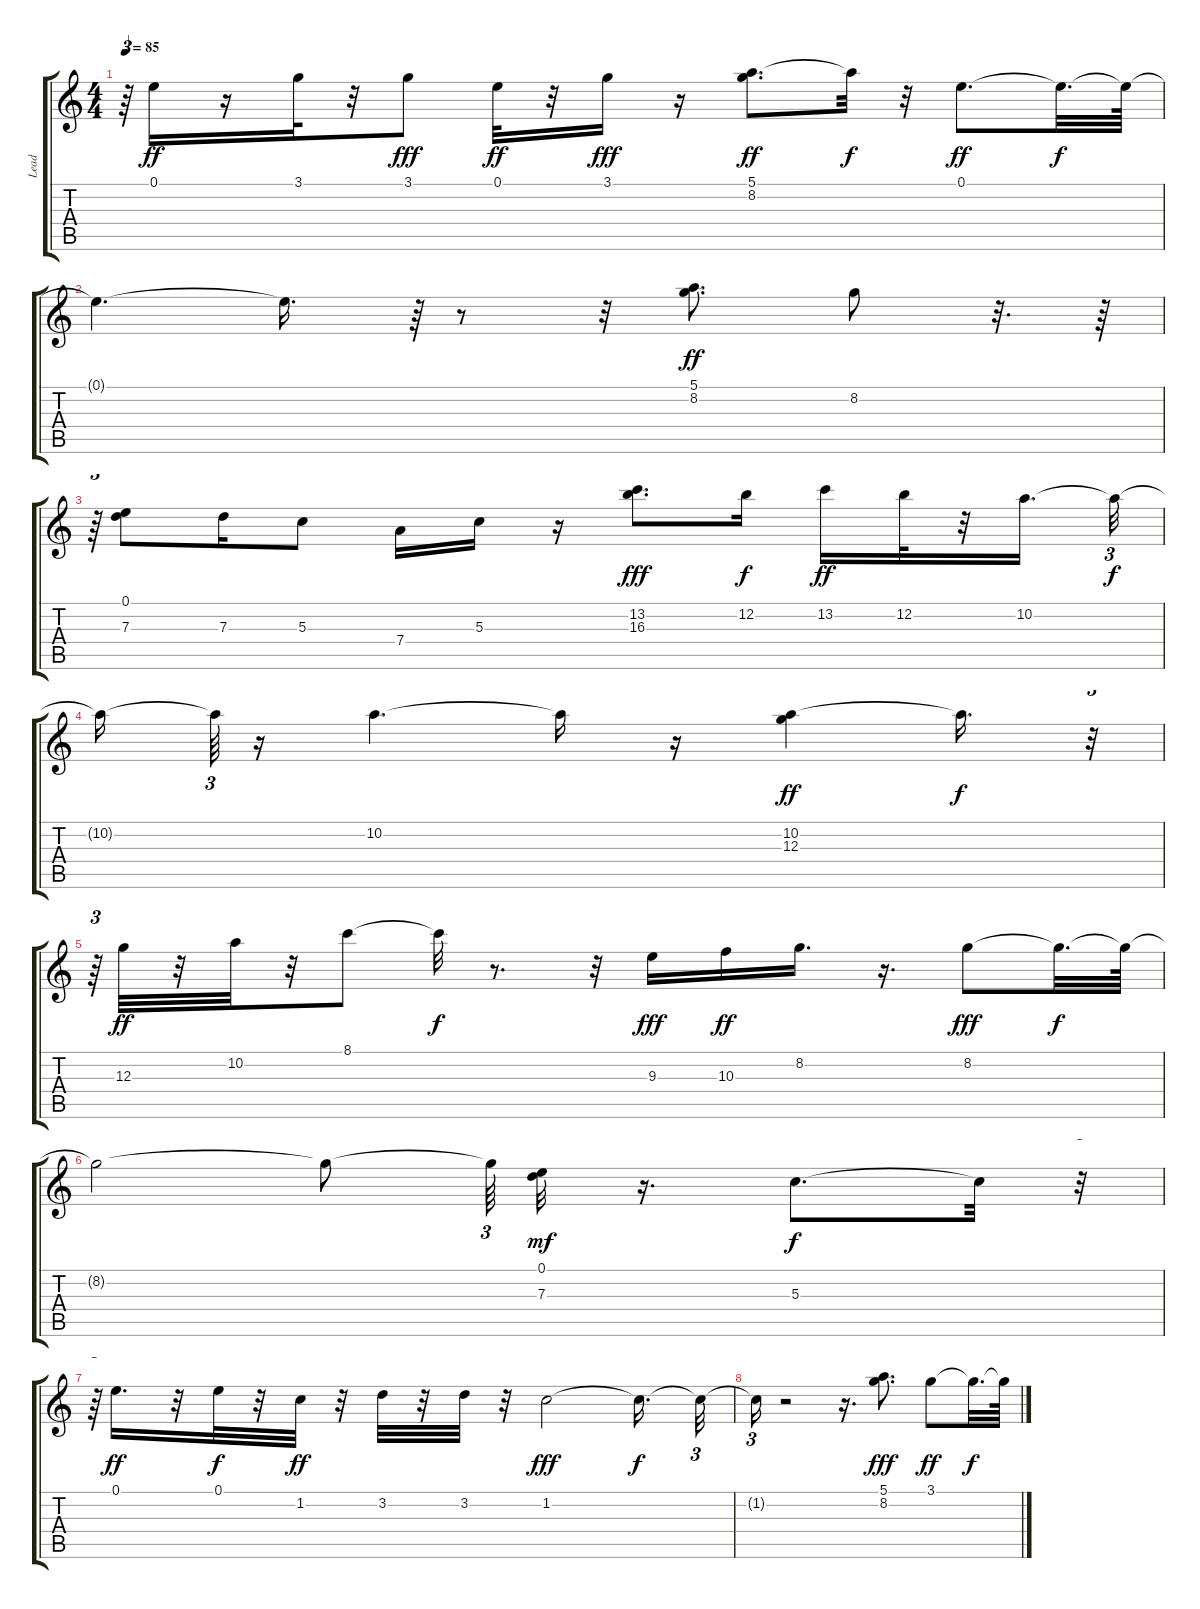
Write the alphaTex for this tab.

\track ("Lead" "Lead") {instrument electricguitarjazz}
\staff {score tabs}
\tuning (E4 B3 G3 D3 A2 E2) {hide}
\ts (4 4)
\tempo 85
\clef g2
\ks c
r.64{tu (3 2) dy f} 0.1.16{dy ff} r.16 3.1.32 r.32 3.1.8{dy fff} 0.1.32{dy ff} r.32 3.1.16{dy fff} r.16 (5.1 8.2).8{d dy ff} 5.1{t}.32{dy f} r.32 0.1.8{d dy ff} 0.1{t}.32{d dy f} 0.1{t}.64 |
0.1{t}.4{d} 0.1{t}.16{d} r.64{tu (3 2)} r.8 r.32 (5.1 8.2).8{d dy ff} 8.2.8 r.32{d} r.64 |
r.64{tu (3 2)} (0.1 7.3).8 7.3.16 5.3.8 7.4.16 5.3.16 r.16 (13.2 16.3).8{d dy fff} 12.2.16{dy f} 13.2.16{dy ff} 12.2.32 r.32 10.2.16{d} 10.2{t}.32{tu (3 2) dy f} |
10.2{t}.16 10.2{t}.64{tu (3 2)} r.16 10.2.4{d} 10.2{t}.16 r.16 (10.2 12.3).4{dy ff} 10.2{t}.16{d dy f} r.32{tu (3 2)} |
r.64{tu (3 2)} 12.3.32{dy ff} r.32 10.2.32 r.32 8.1.8 8.1{t}.32{dy f} r.8{d} r.32 9.3.16{dy fff} 10.3.16{dy ff} 8.2.16{d} r.16{d} 8.2.8{dy fff} 8.2{t}.32{d dy f} 8.2{t}.64 |
8.2{t}.2 8.2{t}.8 8.2{t}.64{tu (3 2) beam splitsecondary} (0.1 7.3).32{dy mf} r.16{d} 5.3.8{d dy f} 5.3{t}.32 r.32{tu (3 2)} |
r.64{tu (3 2)} 0.1.16{d dy ff} r.32 0.1.32{dy f} r.32 1.2.32{dy ff} r.32 3.2.32 r.32 3.2.32 r.32 1.2.2{dy fff} 1.2{t}.16{d dy f} 1.2{t}.32{tu (3 2)} |
1.2{t}.16{tu (3 2)} r.2 r.16{d} (5.1 8.2).8{d dy fff} 3.1.8{dy ff} 3.1{t}.32{d dy f} 3.1{t}.64
